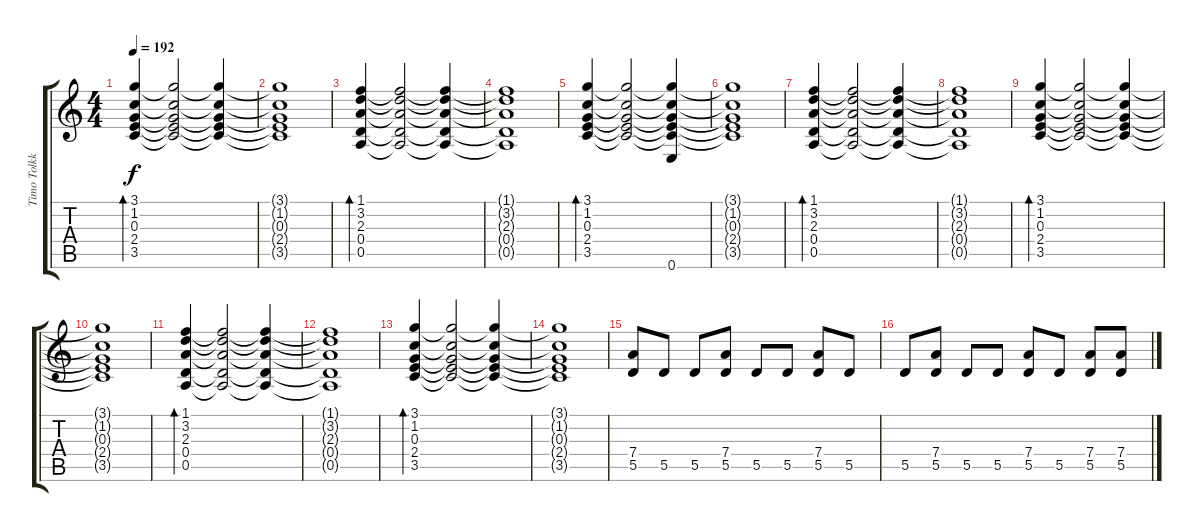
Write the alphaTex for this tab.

\track ("Timo Tolkki" "Timo Tolkk") {instrument distortionguitar}
\staff {score tabs}
\tuning (E4 B3 G3 D3 A2 E2) {hide}
\ts (4 4)
\tempo 192
\clef g2
\ks c
(3.1 1.2 0.3 2.4 3.5).4{bd 480 dy f instrument electricguitarclean} (3.1{t} 1.2{t} 0.3{t} 2.4{t} 3.5{t}).2 (3.1{t} 1.2{t} 0.3{t} 2.4{t} 3.5{t}).4 |
(3.1{t} 1.2{t} 0.3{t} 2.4{t} 3.5{t}).1 |
(1.1 3.2 2.3 0.4 0.5).4{bd 480 instrument electricguitarclean} (1.1{t} 3.2{t} 2.3{t} 0.4{t} 0.5{t}).2 (1.1{t} 3.2{t} 2.3{t} 0.4{t} 0.5{t}).4 |
(1.1{t} 3.2{t} 2.3{t} 0.4{t} 0.5{t}).1 |
(3.1 1.2 0.3 2.4 3.5).4{bd 480 instrument electricguitarclean} (3.1{t} 1.2{t} 0.3{t} 2.4{t} 3.5{t}).2 (3.1{t} 1.2{t} 0.3{t} 2.4{t} 3.5{t} 0.6).4 |
(3.1{t} 1.2{t} 0.3{t} 2.4{t} 3.5{t}).1 |
(1.1 3.2 2.3 0.4 0.5).4{bd 480 instrument electricguitarclean} (1.1{t} 3.2{t} 2.3{t} 0.4{t} 0.5{t}).2 (1.1{t} 3.2{t} 2.3{t} 0.4{t} 0.5{t}).4 |
(1.1{t} 3.2{t} 2.3{t} 0.4{t} 0.5{t}).1 |
(3.1 1.2 0.3 2.4 3.5).4{bd 480 instrument electricguitarclean} (3.1{t} 1.2{t} 0.3{t} 2.4{t} 3.5{t}).2 (3.1{t} 1.2{t} 0.3{t} 2.4{t} 3.5{t}).4 |
(3.1{t} 1.2{t} 0.3{t} 2.4{t} 3.5{t}).1 |
(1.1 3.2 2.3 0.4 0.5).4{bd 480 instrument electricguitarclean} (1.1{t} 3.2{t} 2.3{t} 0.4{t} 0.5{t}).2 (1.1{t} 3.2{t} 2.3{t} 0.4{t} 0.5{t}).4 |
(1.1{t} 3.2{t} 2.3{t} 0.4{t} 0.5{t}).1 |
(3.1 1.2 0.3 2.4 3.5).4{bd 480 instrument electricguitarclean} (3.1{t} 1.2{t} 0.3{t} 2.4{t} 3.5{t}).2 (3.1{t} 1.2{t} 0.3{t} 2.4{t} 3.5{t}).4 |
(3.1{t} 1.2{t} 0.3{t} 2.4{t} 3.5{t}).1 |
(7.4 5.5).8{instrument distortionguitar} 5.5.8 5.5.8 (7.4 5.5).8 5.5.8 5.5.8 (7.4 5.5).8 5.5.8 |
5.5.8 (7.4 5.5).8 5.5.8 5.5.8 (7.4 5.5).8 5.5.8 (7.4 5.5).8 (7.4 5.5).8
